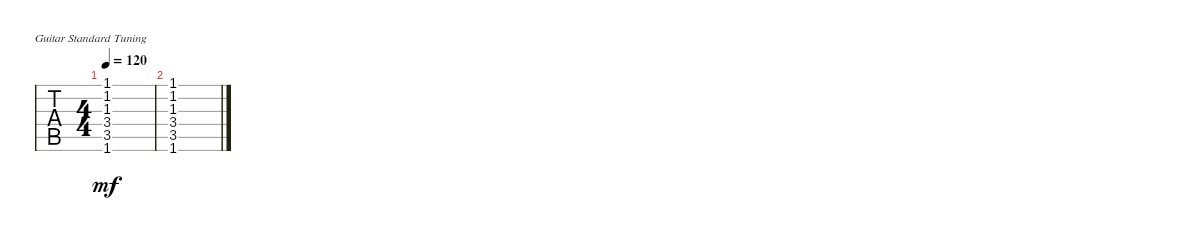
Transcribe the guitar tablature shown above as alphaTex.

\defaultSystemsLayout 4
\bracketExtendMode groupsimilarinstruments
\singleTrackTrackNamePolicy hidden
\multiTrackTrackNamePolicy hidden
\otherSystemsTrackNameOrientation horizontal
\track ("Steel Guitar" "S-Gt") {instrument acousticguitarsteel}
\staff {tabs}
\tuning (E4 B3 G3 D3 A2 E2)
\ts (4 4)
\tempo 120
\clef g2
\ks ab
(1.6 3.5 3.4 1.3 1.2 1.1).1{dy mf} |
(1.6 3.5 3.4 1.3 1.2 1.1).1
